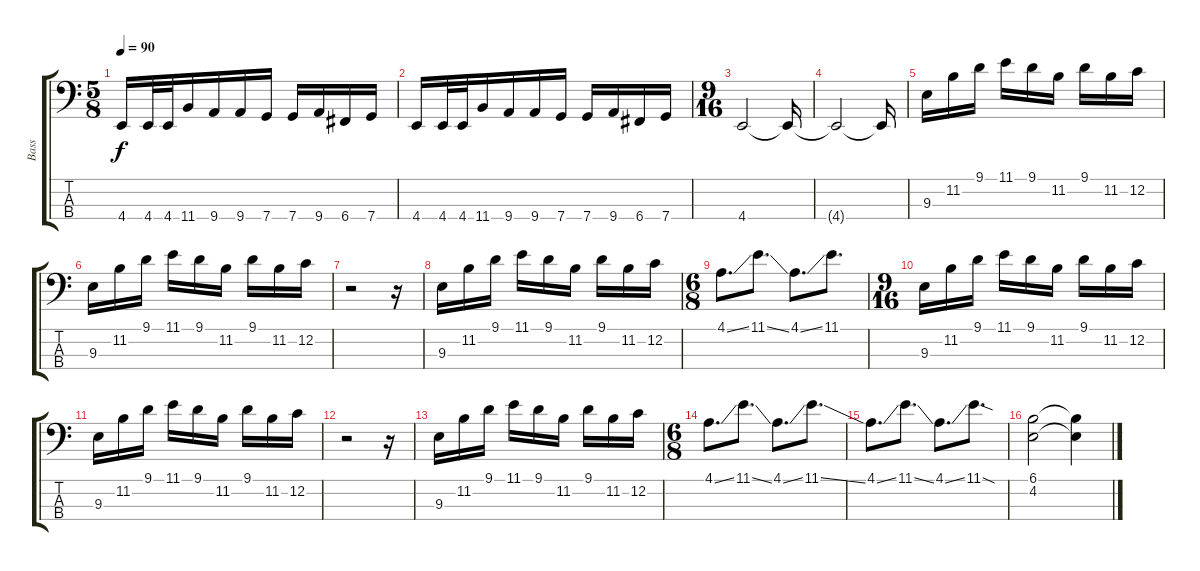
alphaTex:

\track ("Bass" "Bass") {instrument electricbasspick}
\staff {score tabs}
\tuning (F2 C2 G1 C1) {hide}
\ts (5 8)
\tempo 90
\clef f4
\ks c
4.4.16{dy f} 4.4.32 4.4.32 11.4.16 9.4.16 9.4.16 7.4.16 7.4.16 9.4.16 6.4.16 7.4.16 |
4.4.16 4.4.32 4.4.32 11.4.16 9.4.16 9.4.16 7.4.16 7.4.16 9.4.16 6.4.16 7.4.16 |
\ts (9 16)
4.4.2 4.4{t}.16 |
4.4{t}.2 4.4{t}.16 |
9.3.16 11.2.16 9.1.16 11.1.16 9.1.16 11.2.16 9.1.16 11.2.16 12.2.16 |
9.3.16 11.2.16 9.1.16 11.1.16 9.1.16 11.2.16 9.1.16 11.2.16 12.2.16 |
r.2 r.16 |
9.3.16 11.2.16 9.1.16 11.1.16 9.1.16 11.2.16 9.1.16 11.2.16 12.2.16 |
\ts (6 8)
4.1{ss}.8{d} 11.1{ss}.8{d} 4.1{ss}.8{d} 11.1.8{d} |
\ts (9 16)
9.3.16 11.2.16 9.1.16 11.1.16 9.1.16 11.2.16 9.1.16 11.2.16 12.2.16 |
9.3.16 11.2.16 9.1.16 11.1.16 9.1.16 11.2.16 9.1.16 11.2.16 12.2.16 |
r.2 r.16 |
9.3.16 11.2.16 9.1.16 11.1.16 9.1.16 11.2.16 9.1.16 11.2.16 12.2.16 |
\ts (6 8)
4.1{ss}.8{d} 11.1{ss}.8{d} 4.1{ss}.8{d} 11.1{ss}.8{d} |
4.1{ss}.8{d} 11.1{ss}.8{d} 4.1{ss}.8{d} 11.1{sod}.8{d} |
(6.1 4.2).2 (6.1{t} 4.2{t}).4
